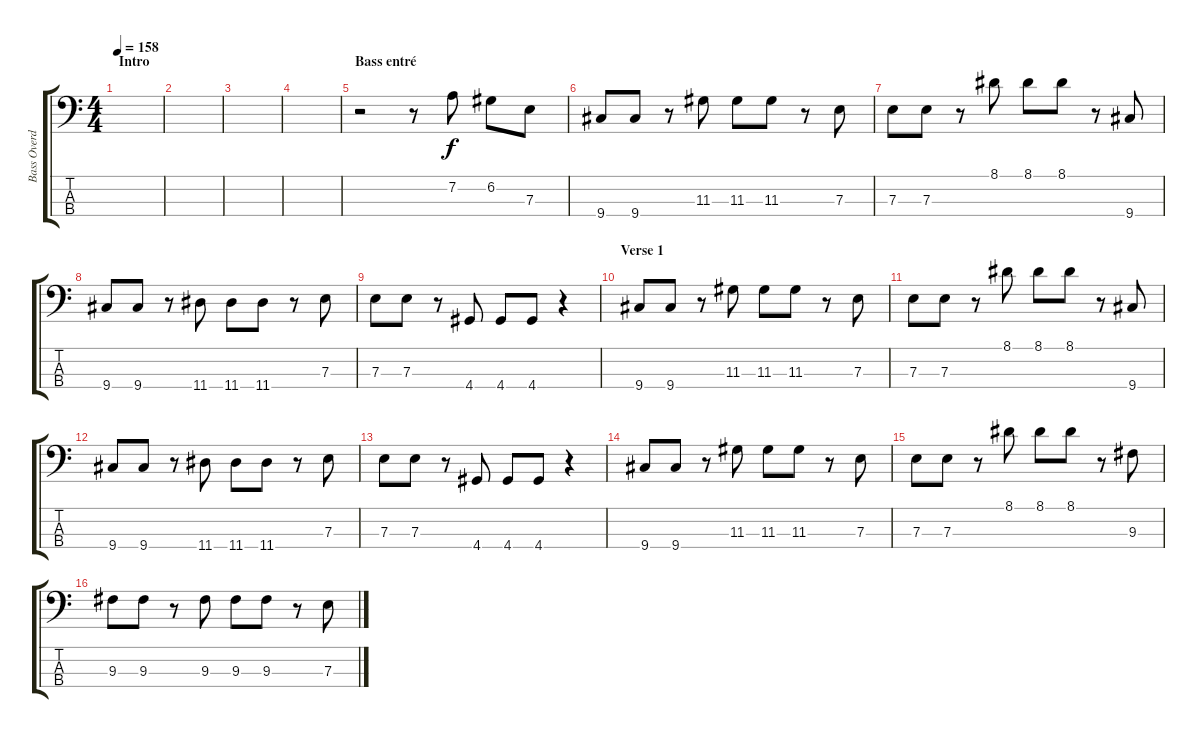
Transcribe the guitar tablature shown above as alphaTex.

\track ("Bass Overdub" "Bass Overd") {instrument distortionguitar}
\staff {score tabs}
\tuning (G2 D2 A1 E1) {hide}
\ts (4 4)
\section ("" "Intro")
\tempo 158
\clef f4
\ks c
|
|
|
|
\section ("" "Bass entré")
r.2 r.8 7.2.8 6.2.8 7.3.8 |
9.4.8 9.4.8 r.8 11.3.8 11.3.8 11.3.8 r.8 7.3.8 |
7.3.8 7.3.8 r.8 8.1.8 8.1.8 8.1.8 r.8 9.4.8 |
9.4.8 9.4.8 r.8 11.4.8 11.4.8 11.4.8 r.8 7.3.8 |
7.3.8 7.3.8 r.8 4.4.8 4.4.8 4.4.8 r.4 |
\section ("" "Verse 1")
9.4.8 9.4.8 r.8 11.3.8 11.3.8 11.3.8 r.8 7.3.8 |
7.3.8 7.3.8 r.8 8.1.8 8.1.8 8.1.8 r.8 9.4.8 |
9.4.8 9.4.8 r.8 11.4.8 11.4.8 11.4.8 r.8 7.3.8 |
7.3.8 7.3.8 r.8 4.4.8 4.4.8 4.4.8 r.4 |
9.4.8 9.4.8 r.8 11.3.8 11.3.8 11.3.8 r.8 7.3.8 |
7.3.8 7.3.8 r.8 8.1.8 8.1.8 8.1.8 r.8 9.3.8 |
9.3.8 9.3.8 r.8 9.3.8 9.3.8 9.3.8 r.8 7.3.8
